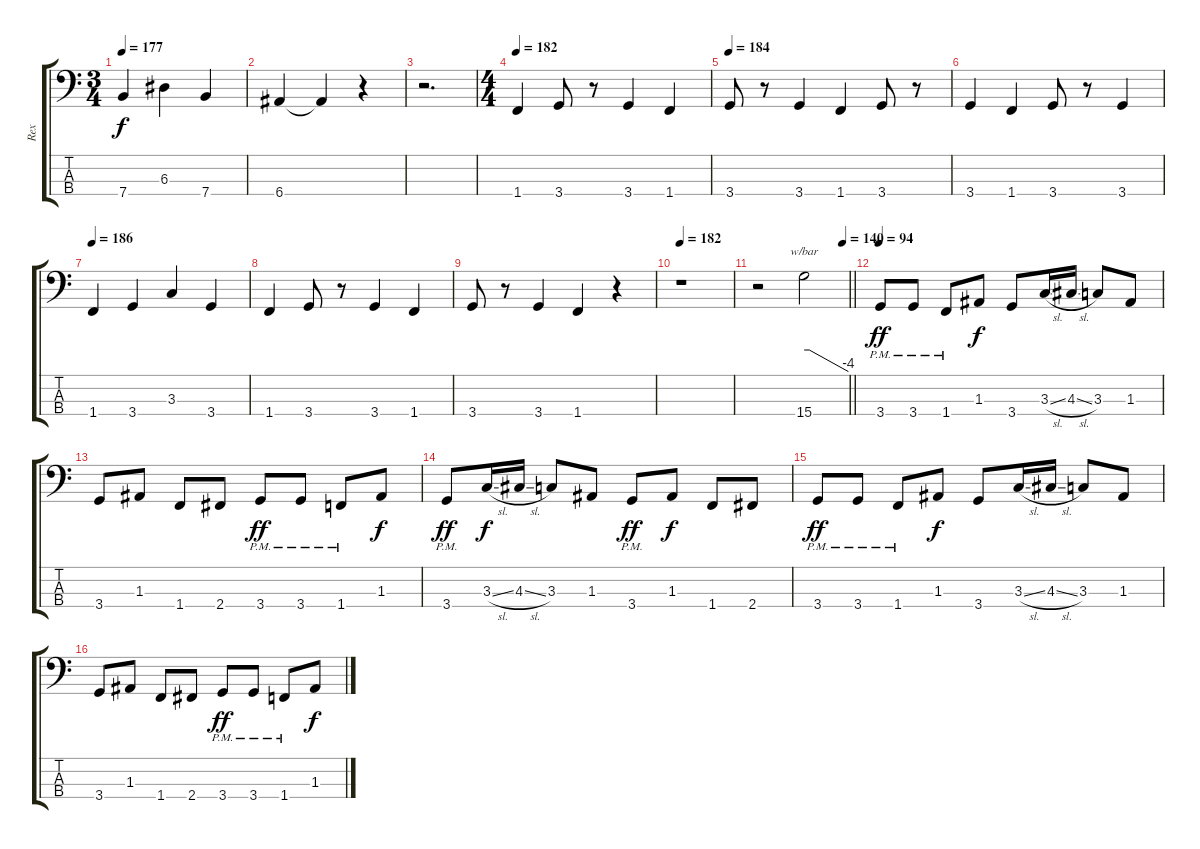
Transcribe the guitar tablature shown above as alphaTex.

\track ("Rex" "Rex") {instrument electricbasspick}
\staff {score tabs}
\tuning (G2 D2 A1 E1) {hide}
\ts (3 4)
\tempo 177
\clef f4
\ks c
7.4.4{dy f} 6.3.4 7.4.4 |
6.4.4 6.4{t}.4 r.4 |
r.2{d} |
\ts (4 4)
\tempo 182
1.4.4{volume 16} 3.4.8 r.8 3.4.4 1.4.4 |
\tempo 184
3.4.8 r.8 3.4.4 1.4.4 3.4.8 r.8 |
3.4.4 1.4.4 3.4.8 r.8 3.4.4 |
\tempo 186
1.4.4 3.4.4 3.3.4 3.4.4 |
1.4.4 3.4.8 r.8 3.4.4 1.4.4 |
3.4.8 r.8 3.4.4 1.4.4 r.4 |
\tempo 182
r.1 |
\tempo (140 0.9375)
\barLineRight lightlight
r.2 15.4.2{tbe (custom default 0 0 7 0 60 -16)} |
\tempo 94
3.4{pm}.8{dy ff} 3.4{pm}.8 1.4{pm}.8 1.3.8{dy f} 3.4.8 3.3{sl}.16 4.3{sl}.16 3.3.8 1.3.8 |
3.4.8 1.3.8 1.4.8 2.4.8 3.4{pm}.8{dy ff} 3.4{pm}.8 1.4{pm}.8 1.3.8{dy f} |
3.4{pm}.8{dy ff} 3.3{sl}.16{dy f} 4.3{sl}.16 3.3.8 1.3.8 3.4{pm}.8{dy ff} 1.3.8{dy f} 1.4.8 2.4.8 |
3.4{pm}.8{dy ff} 3.4{pm}.8 1.4{pm}.8 1.3.8{dy f} 3.4.8 3.3{sl}.16 4.3{sl}.16 3.3.8 1.3.8 |
3.4.8 1.3.8 1.4.8 2.4.8 3.4{pm}.8{dy ff} 3.4{pm}.8 1.4{pm}.8 1.3.8{dy f}
